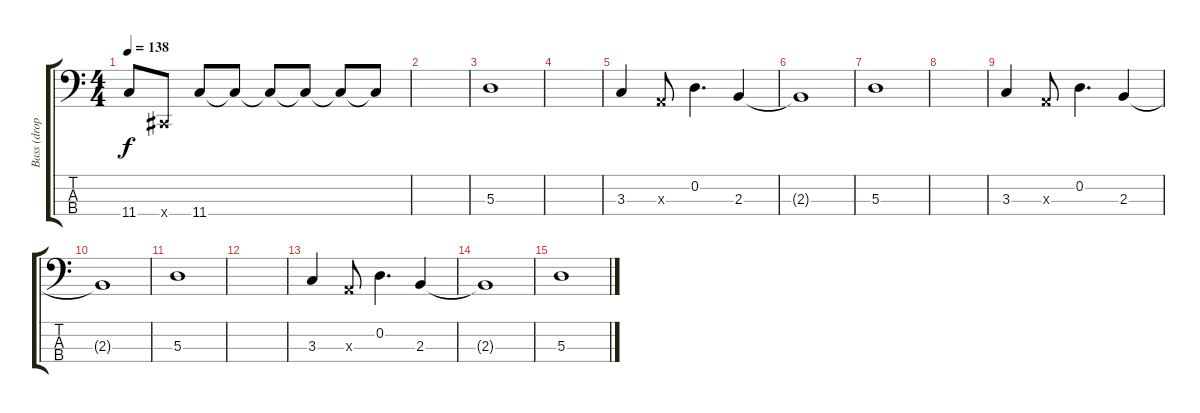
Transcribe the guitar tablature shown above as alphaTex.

\track ("Bass (dropped C\"2)" "Bass (drop") {instrument electricbassfinger}
\staff {score tabs}
\tuning (G2 D2 A1 Db1) {hide}
\ts (4 4)
\tempo 138
\clef f4
\ks c
11.4.8{dy f} 0.4{x}.8 11.4.8 11.4{t}.8 11.4{t}.8 11.4{t}.8 11.4{t}.8 11.4{t}.8 |
|
5.3.1 |
|
3.3.4 0.3{x}.8 0.2.4{d} 2.3.4 |
2.3{t}.1 |
5.3.1 |
|
3.3.4 0.3{x}.8 0.2.4{d} 2.3.4 |
2.3{t}.1 |
5.3.1 |
|
3.3.4 0.3{x}.8 0.2.4{d} 2.3.4 |
2.3{t}.1 |
5.3.1
